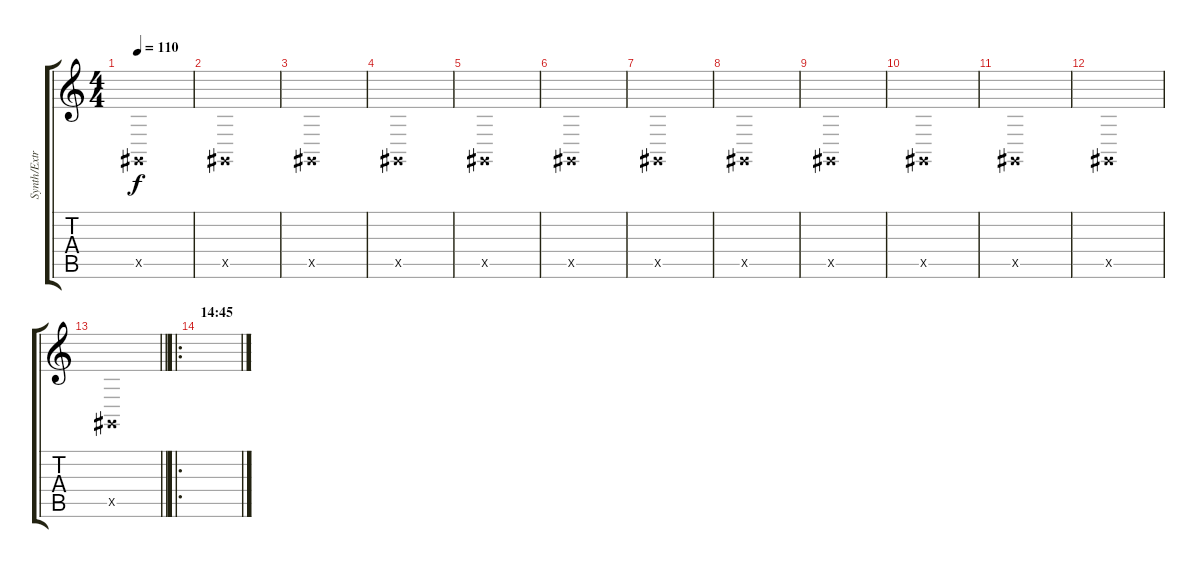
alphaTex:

\track ("Synth/Extra Guitar I/Vocals" "Synth/Extr") {instrument pad3polysynth}
\staff {score tabs}
\tuning (Db4 Ab3 E3 B2 Gb2 Db2) {hide}
\ts (4 4)
\tempo 110
\clef g2
\ks c
2.5{x}.1{dy f} |
2.5{x}.1 |
2.5{x}.1 |
2.5{x}.1 |
2.5{x}.1 |
2.5{x}.1 |
2.5{x}.1 |
2.5{x}.1 |
2.5{x}.1 |
2.5{x}.1 |
2.5{x}.1 |
2.5{x}.1 |
\barLineRight lightlight
2.5{x}.1 |
\ro
\section ("" "14:45")
